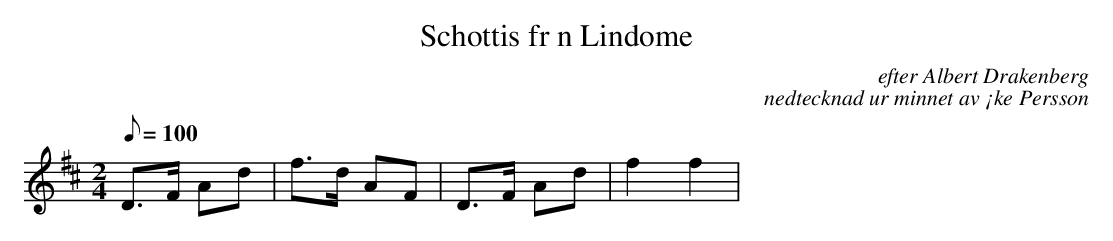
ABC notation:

X:1
T:Schottis fr n Lindome
C:efter Albert Drakenberg
C:nedtecknad ur minnet av ¡ke Persson
M:2/4
L:1/8
K:D
Q:100
D>F Ad | f>d AF | D>F Ad | f2 f2 |
